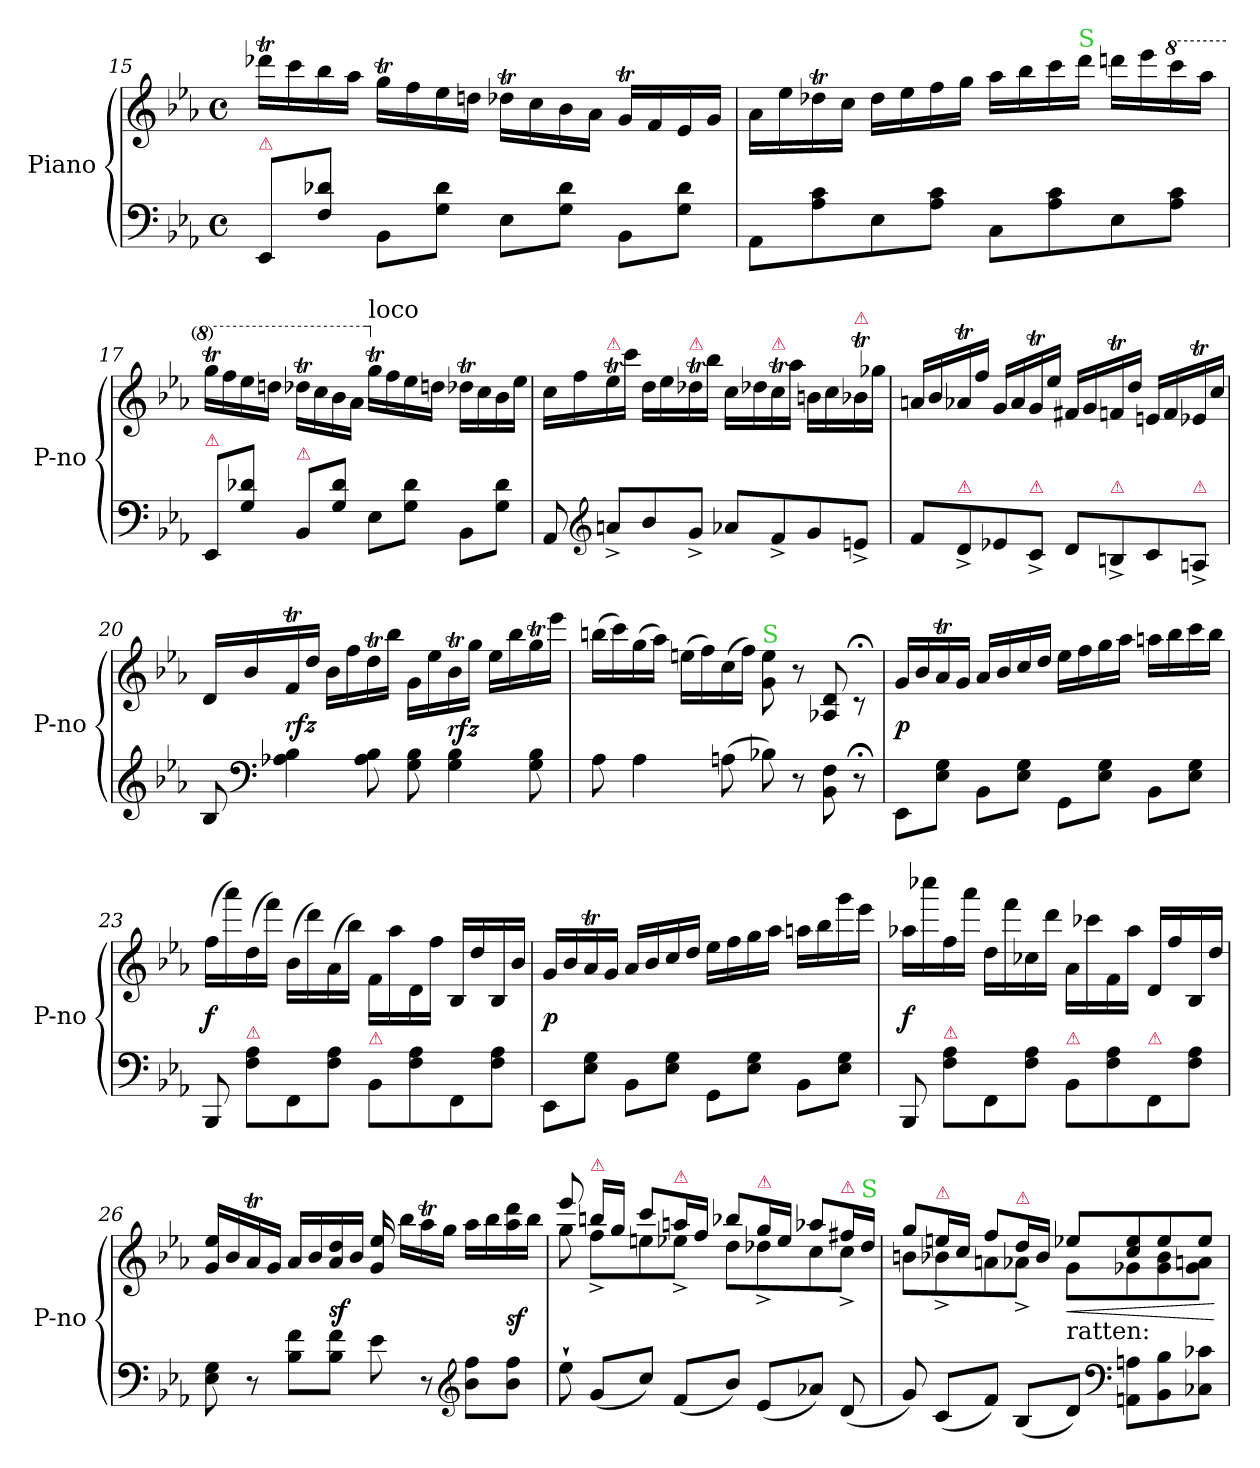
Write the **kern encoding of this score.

**kern	**kern	**dynam
*part1	*part1	*part1
*staff2	*staff1	*staff1/2
*I"Piano	*	*
*I'P-no	*	*
*clefF4	*clefG2	*
*k[b-e-a-]	*k[b-e-a-]	*
*M4/4	*M4/4	*
*met(c)	*met(c)	*
=15	=15	=15
!LO:TX:a:color=crimson:t=⚠	!	!
8EE-/L	16ddd-XT\LL	.
.	16ccc\	.
8F\ 8d-X\J	16bb-\	.
.	16aa-\JJ	.
8BB-\L	16ggt\LL	.
.	16ff\	.
8G\ 8d-\J	16ee-\	.
.	16ddn\JJ	.
8E-\L	16dd-XT\LL	.
.	16cc\	.
8G\ 8d-\J	16b-\	.
.	16a-\JJ	.
8BB-\L	16gt/LL	.
.	16f/	.
8G\ 8d-\J	16e-/	.
.	16g/JJ	.
=16	=16	=16
8AA-\L	16a-\LL	.
.	16ee-\	.
8A-\ 8c\	16dd-XT\	.
.	16cc\JJ	.
8E-\	16dd-\LL	.
.	16ee-\	.
8A-\ 8c\J	16ff\	.
.	16gg\JJ	.
8C\L	16aa-\LL	.
.	16bb-\	.
8A-\ 8c\	16ccc\	.
!	!LO:TX:a:color=limegreen:t=S	!
.	16ddd\JJ	.
8E-\	16dddn\LL	.
.	16eee-\	.
*	*8va	*
8A-\ 8c\J	16cccc\	.
.	16aaa-\JJ	.
=17	=17	=17
!LO:TX:a:color=crimson:t=⚠	!	!
8EE-/L	16gggt\LL	.
.	16fff\	.
8G\ 8d-X\J	16eee-\	.
.	16dddn\JJ	.
!LO:TX:a:color=crimson:t=⚠	!	!
8BB-/L	16ddd-XT\LL	.
.	16ccc\	.
8G\ 8d-\J	16bb-\	.
.	16aa-\JJ	.
*	*X8va	*
!	!LO:TX:a:t=loco	!
8E-\L	16ggt\LL	.
.	16ff\	.
8G\ 8d-\J	16ee-\	.
.	16ddn\JJ	.
8BB-\L	16dd-XT\LL	.
.	16cc\	.
8G\ 8d-\J	16b-\	.
.	16ee-\JJ	.
=18	=18	=18
8AA-/	16cc\LL	.
.	16ff\	.
*clefG2	*	*
!	!LO:TX:a:color=crimson:t=⚠	!
8an^>/L	16ee-T\	.
.	16ccc\JJ	.
8b-/	16dd\LL	.
.	16ee-\	.
!	!LO:TX:a:color=crimson:t=⚠	!
8g^>/J	16dd-XT\	.
.	16bb-\JJ	.
8a-X/L	16cc\LL	.
.	16dd-X\	.
!	!LO:TX:a:color=crimson:t=⚠	!
8f^>/	16cct\	.
.	16aa-\JJ	.
8g/	16bn\LL	.
.	16cc\	.
!	!LO:TX:a:color=crimson:t=⚠	!
8en^>/J	16b-XT\	.
.	16gg-X\JJ	.
=19	=19	=19
8f/L	16an/LL	.
.	16b-/	.
!LO:TX:a:color=crimson:t=⚠	!	!
8d^>/	16a-XT/	.
.	16ff/JJ	.
8e-X/	16g/LL	.
.	16a-/	.
!LO:TX:a:color=crimson:t=⚠	!	!
8c^>/J	16gt/	.
.	16ee-/JJ	.
8d/L	16f#X/LL	.
.	16g/	.
!LO:TX:a:color=crimson:t=⚠	!	!
8Bn^>/	16fnT/	.
.	16dd/JJ	.
8c/	16en/LL	.
.	16f/	.
!LO:TX:a:color=crimson:t=⚠	!	!
8An^>/J	16e-XT/	.
.	16cc/JJ	.
=20	=20	=20
8B-/	16d/LL	.
.	16b-/	.
*clefF4	*	*
4A-X\ 4B-\	16fT/	rfz
.	16dd/JJ	.
.	16b-\LL	.
.	16ff\	.
8A-\ 8B-\	16ddt\	.
.	16bb-\JJ	.
8G\ 8B-\	16g\LL	.
.	16ee-\	.
4G\ 4B-\	16b-T\	rfz
.	16gg\JJ	.
.	16ee-\LL	.
.	16bb-\	.
8G\ 8B-\	16ggt\	.
.	16eee-\JJ	.
=21	=21	=21
8A-\	(16bbn\LL	.
.	16ccc\)	.
4A-\	(16gg\	.
.	16aa-\JJ)	.
.	(16een\LL	.
.	16ff\)	.
(8An\	(16cc\	.
.	16ff\JJ)	.
!	!LO:TX:a:color=limegreen:t=S	!
8B-X\)	8g\ 8ee\	.
8r	8r	.
8BB-\ 8F\	8A-X/ 8d/	.
8r;	8r;<c	.
=22	=22	=22
8EE-\L	16g/LL	p
.	16b-/	.
8E-\ 8G\J	16a-T/	.
.	16g/JJ	.
8BB-\L	16a-/LL	.
.	16b-/	.
8E-\ 8G\J	16cc/	.
.	16dd/JJ	.
8GG\L	16ee-\LL	.
.	16ff\	.
8E-\ 8G\J	16gg\	.
.	16aa-\JJ	.
8BB-\L	16aan\LL	.
.	16bb-\	.
8E-\ 8G\J	16ccc\	.
.	16bb-\JJ	.
=23	=23	=23
8BBB-/	(16ff\LL	f
.	16aaa-\)	.
!LO:TX:a:color=crimson:t=⚠	!	!
8F\ 8A-\L	(16dd\	.
.	16fff\JJ)	.
8FF/	(16b-\LL	.
.	16ddd\)	.
8F\ 8A-\J	(16a-\	.
.	16bb-\JJ)	.
!LO:TX:a:color=crimson:t=⚠	!	!
8BB-\L	16f\LL	.
.	16aa-\	.
8F\ 8A-\	16d\	.
.	16ff\JJ	.
8FF/	16B-/LL	.
.	16dd/	.
8F\ 8A-\J	16B-/	.
.	16b-/JJ	.
=24	=24	=24
8EE-\L	16g/LL	p
.	16b-/	.
8E-\ 8G\J	16a-T/	.
.	16g/JJ	.
8BB-\L	16a-/LL	.
.	16b-/	.
8E-\ 8G\J	16cc/	.
.	16dd/JJ	.
8GG\L	16ee-\LL	.
.	16ff\	.
8E-\ 8G\J	16gg\	.
.	16aa-\JJ	.
8BB-\L	16aan\LL	.
.	16bb-\	.
8E-\ 8G\J	16ggg\	.
.	16eee-\JJ	.
=25	=25	=25
8BBB-/	16aa-X\LL	f
.	16cccc-X\	.
!LO:TX:a:color=crimson:t=⚠	!	!
8F\ 8A-\L	16ff\	.
.	16aaa-\JJ	.
8FF/	16dd\LL	.
.	16fff\	.
8F\ 8A-\J	16cc-X\	.
.	16ddd\JJ	.
!LO:TX:a:color=crimson:t=⚠	!	!
8BB-\L	16a-\LL	.
.	16ccc-X\	.
8F\ 8A-\	16f\	.
.	16aa-\JJ	.
!LO:TX:a:color=crimson:t=⚠	!	!
8FF/	16d/LL	.
.	16ff\	.
8F\ 8A-\J	16B-/	.
.	16dd\JJ	.
=26	=26	=26
8E-\ 8G\	16g/ 16ee-/LL	.
.	16b-/	.
8r	16a-T/	.
.	16g/JJ	.
8B-\ 8f\L	16a-/LL	.
.	16b-/	.
8B-\ 8f\J	16a-/ 16dd/	sf
.	16b-/JJ	.
8e-\	16g/ 16ee-/	.
.	16bb-\LL	.
8r	16aa-T\	.
.	16gg\JJ	.
*clefG2	*	*
8b-\ 8ff\L	16aa-\LL	.
.	16bb-\	.
8b-\ 8ff\J	16aa-\ 16ddd\	sf
.	16bb-\JJ	.
=27	=27	=27
*	*^	*
8ee-`\	8eee-/	8gg\	.
!	!LO:TX:a:color=crimson:t=⚠	!	!
(8g/L	16bbn/LL	8ff^\L	.
.	16gg/JJ	.	.
8cc/J)	8ccc/L	8een\	.
!	!LO:TX:a:color=crimson:t=⚠	!	!
(8f/L	16aan/L	8ee-X^\J	.
.	16ff/JJ	.	.
8b-/J)	8bb-X/L	8dd\L	.
!	!LO:TX:a:color=crimson:t=⚠	!	!
(8e-/L	16gg/L	8dd-X^\	.
.	16ee-/JJ	.	.
8a-X/J)	8aa-X/L	8cc\	.
!	!LO:TX:a:color=crimson:t=⚠	!	!
(8d/	16ff#X/L	8cc^\J	.
!	!LO:TX:a:color=limegreen:t=S	!	!
.	16dd-/JJ	.	.
=28	=28	=28	=28
8g/)	8gg/L	8bn\L	.
!	!LO:TX:a:color=crimson:t=⚠	!	!
(8c/L	16een/L	8b-X^\	.
.	16cc/JJ	.	.
8f/J)	8ff/L	8an\	.
!	!LO:TX:a:color=crimson:t=⚠	!	!
(8B-/L	16dd/L	8a-X^\J	.
.	16b-/JJ	.	.
!LO:TX:a:t=ratten&colon;	!	!	!
8d/J)	8ee-X/L	8g\L	<
*clefF4	*	*	*
8AAn\ 8An\L	8cc/ 8ee-/	8g-X\	.
8BB-\ 8B-\	8ee-/	8g-\ 8b-\	.
8C-X\ 8c-X\J	8ee-/J	8g-\ 8an\J	.
*	*v	*v	*
.	.	[
=	=	=
*-	*-	*-
